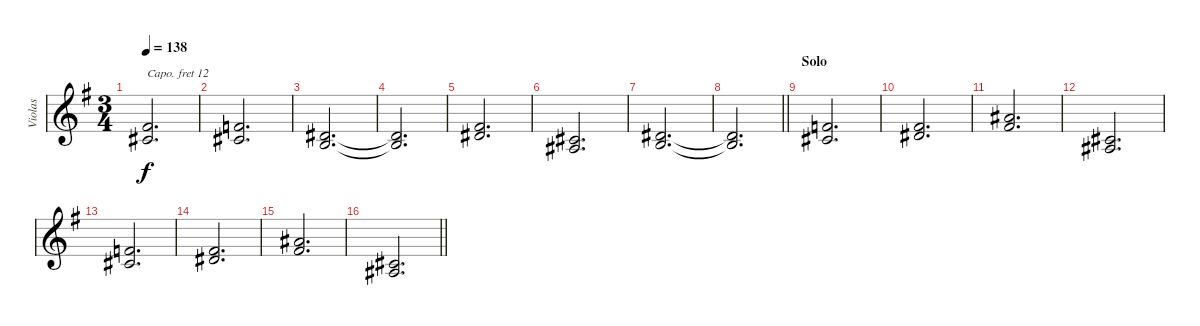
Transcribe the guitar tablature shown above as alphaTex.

\track ("Violas" "Violas") {instrument stringensemble1}
\staff {score}
\capo 12
\tuning (Ab3 Db3 Gb2 B1) {hide}
\ts (3 4)
\tempo 138
\clef g2
\ks eminor
(5.2 7.3).2{d dy f} |
(4.2 7.3).2{d} |
(2.2 5.3).2{d} |
(2.2{t} 5.3{t}).2{d} |
(5.2 9.3).2{d} |
(7.3 11.4).2{d} |
(2.2 5.3).2{d} |
\barLineRight lightlight
(2.2{t} 5.3{t}).2{d} |
\section ("" "Solo")
(4.2 7.3).2{d} |
(5.2 9.3).2{d} |
(2.1 5.2).2{d} |
(7.3 11.4).2{d} |
(4.2 7.3).2{d} |
(5.2 9.3).2{d} |
(2.1 5.2).2{d} |
\barLineRight lightlight
(7.3 11.4).2{d}
